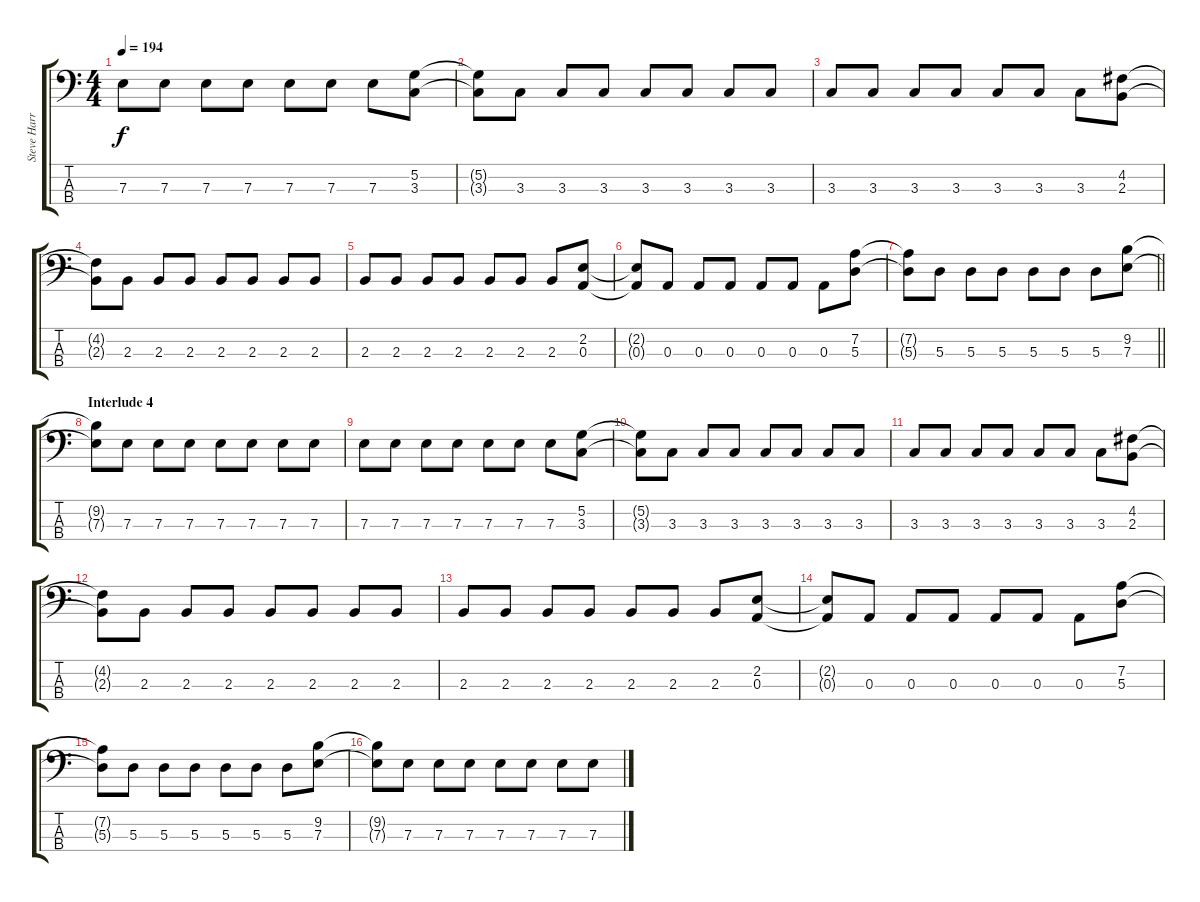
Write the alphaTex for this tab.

\track ("Steve Harris" "Steve Harr") {instrument electricbassfinger}
\staff {score tabs}
\tuning (G2 D2 A1 E1) {hide}
\ts (4 4)
\tempo 194
\clef f4
\ks c
7.3.8{dy f} 7.3.8 7.3.8 7.3.8 7.3.8 7.3.8 7.3.8 (5.2 3.3).8 |
(5.2{t} 3.3{t}).8 3.3.8 3.3.8 3.3.8 3.3.8 3.3.8 3.3.8 3.3.8 |
3.3.8 3.3.8 3.3.8 3.3.8 3.3.8 3.3.8 3.3.8 (4.2 2.3).8 |
(4.2{t} 2.3{t}).8 2.3.8 2.3.8 2.3.8 2.3.8 2.3.8 2.3.8 2.3.8 |
2.3.8 2.3.8 2.3.8 2.3.8 2.3.8 2.3.8 2.3.8 (2.2 0.3).8 |
(2.2{t} 0.3{t}).8 0.3.8 0.3.8 0.3.8 0.3.8 0.3.8 0.3.8 (7.2 5.3).8 |
\barLineRight lightlight
(7.2{t} 5.3{t}).8 5.3.8 5.3.8 5.3.8 5.3.8 5.3.8 5.3.8 (9.2 7.3).8 |
\section ("" "Interlude 4")
(9.2{t} 7.3{t}).8 7.3.8 7.3.8 7.3.8 7.3.8 7.3.8 7.3.8 7.3.8 |
7.3.8 7.3.8 7.3.8 7.3.8 7.3.8 7.3.8 7.3.8 (5.2 3.3).8 |
(5.2{t} 3.3{t}).8 3.3.8 3.3.8 3.3.8 3.3.8 3.3.8 3.3.8 3.3.8 |
3.3.8 3.3.8 3.3.8 3.3.8 3.3.8 3.3.8 3.3.8 (4.2 2.3).8 |
(4.2{t} 2.3{t}).8 2.3.8 2.3.8 2.3.8 2.3.8 2.3.8 2.3.8 2.3.8 |
2.3.8 2.3.8 2.3.8 2.3.8 2.3.8 2.3.8 2.3.8 (2.2 0.3).8 |
(2.2{t} 0.3{t}).8 0.3.8 0.3.8 0.3.8 0.3.8 0.3.8 0.3.8 (7.2 5.3).8 |
(7.2{t} 5.3{t}).8 5.3.8 5.3.8 5.3.8 5.3.8 5.3.8 5.3.8 (9.2 7.3).8 |
(9.2{t} 7.3{t}).8 7.3.8 7.3.8 7.3.8 7.3.8 7.3.8 7.3.8 7.3.8
